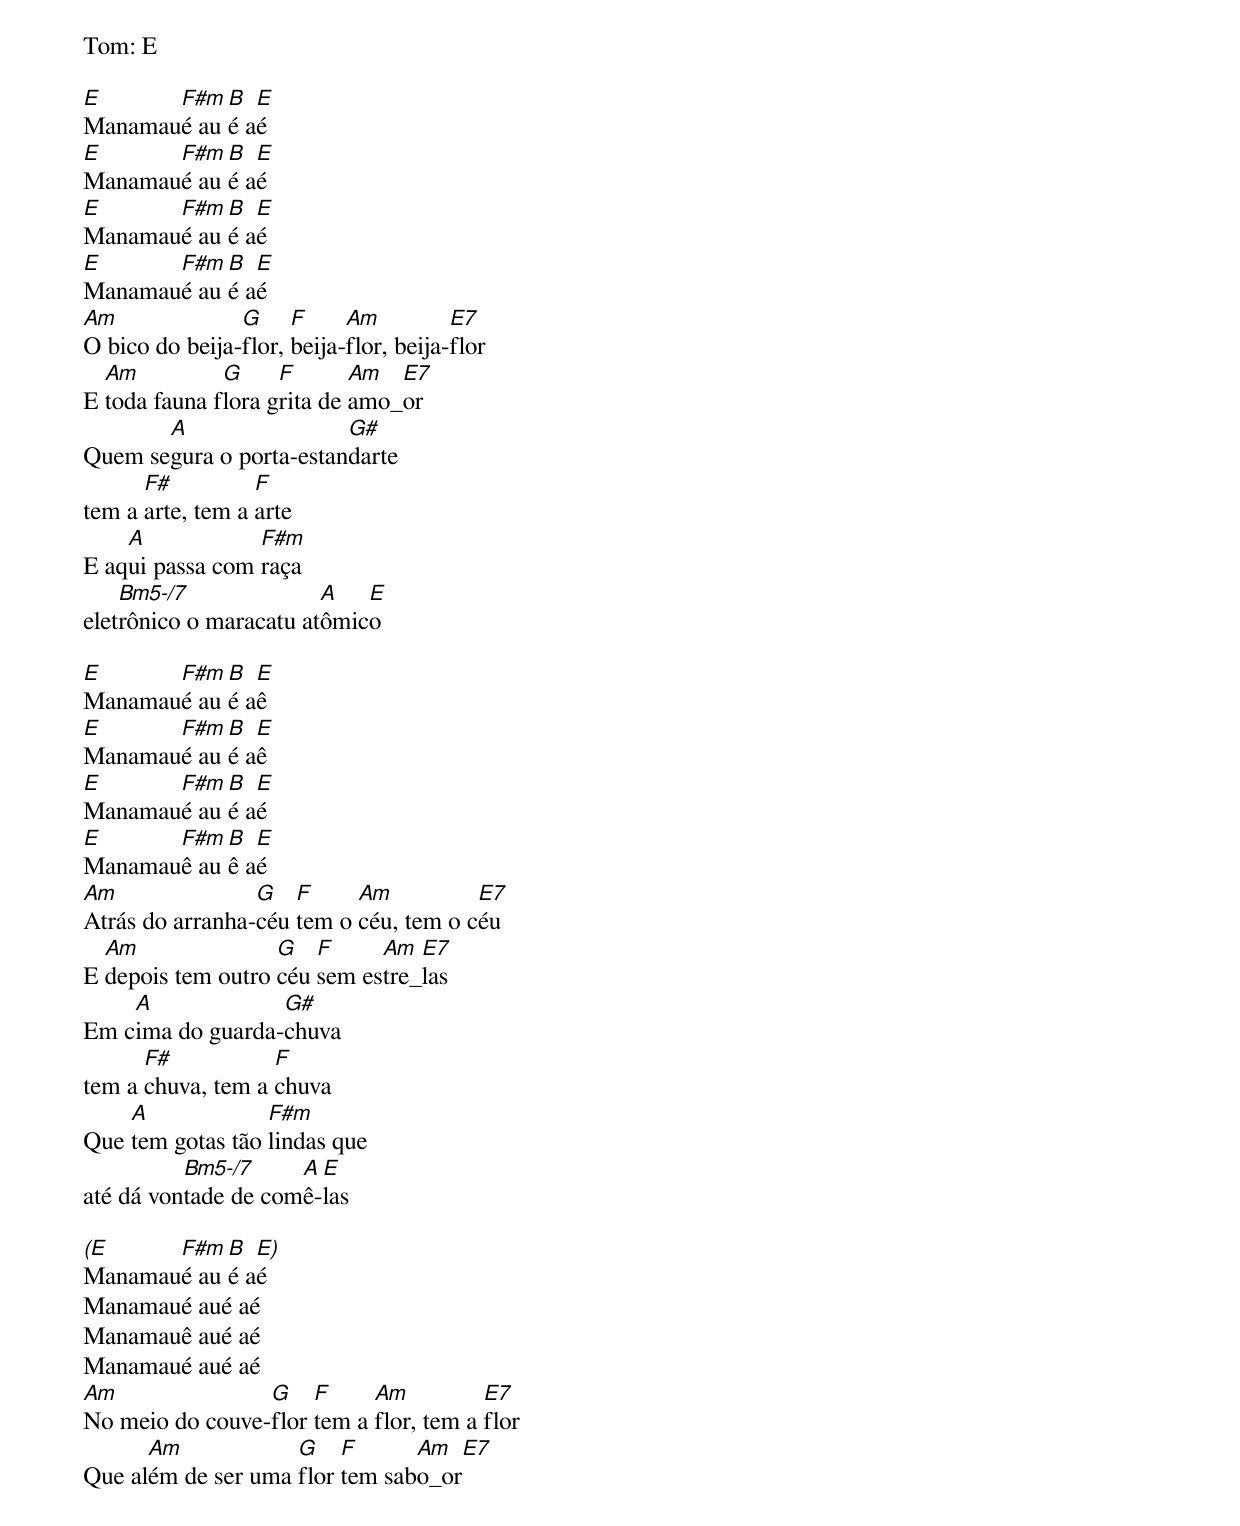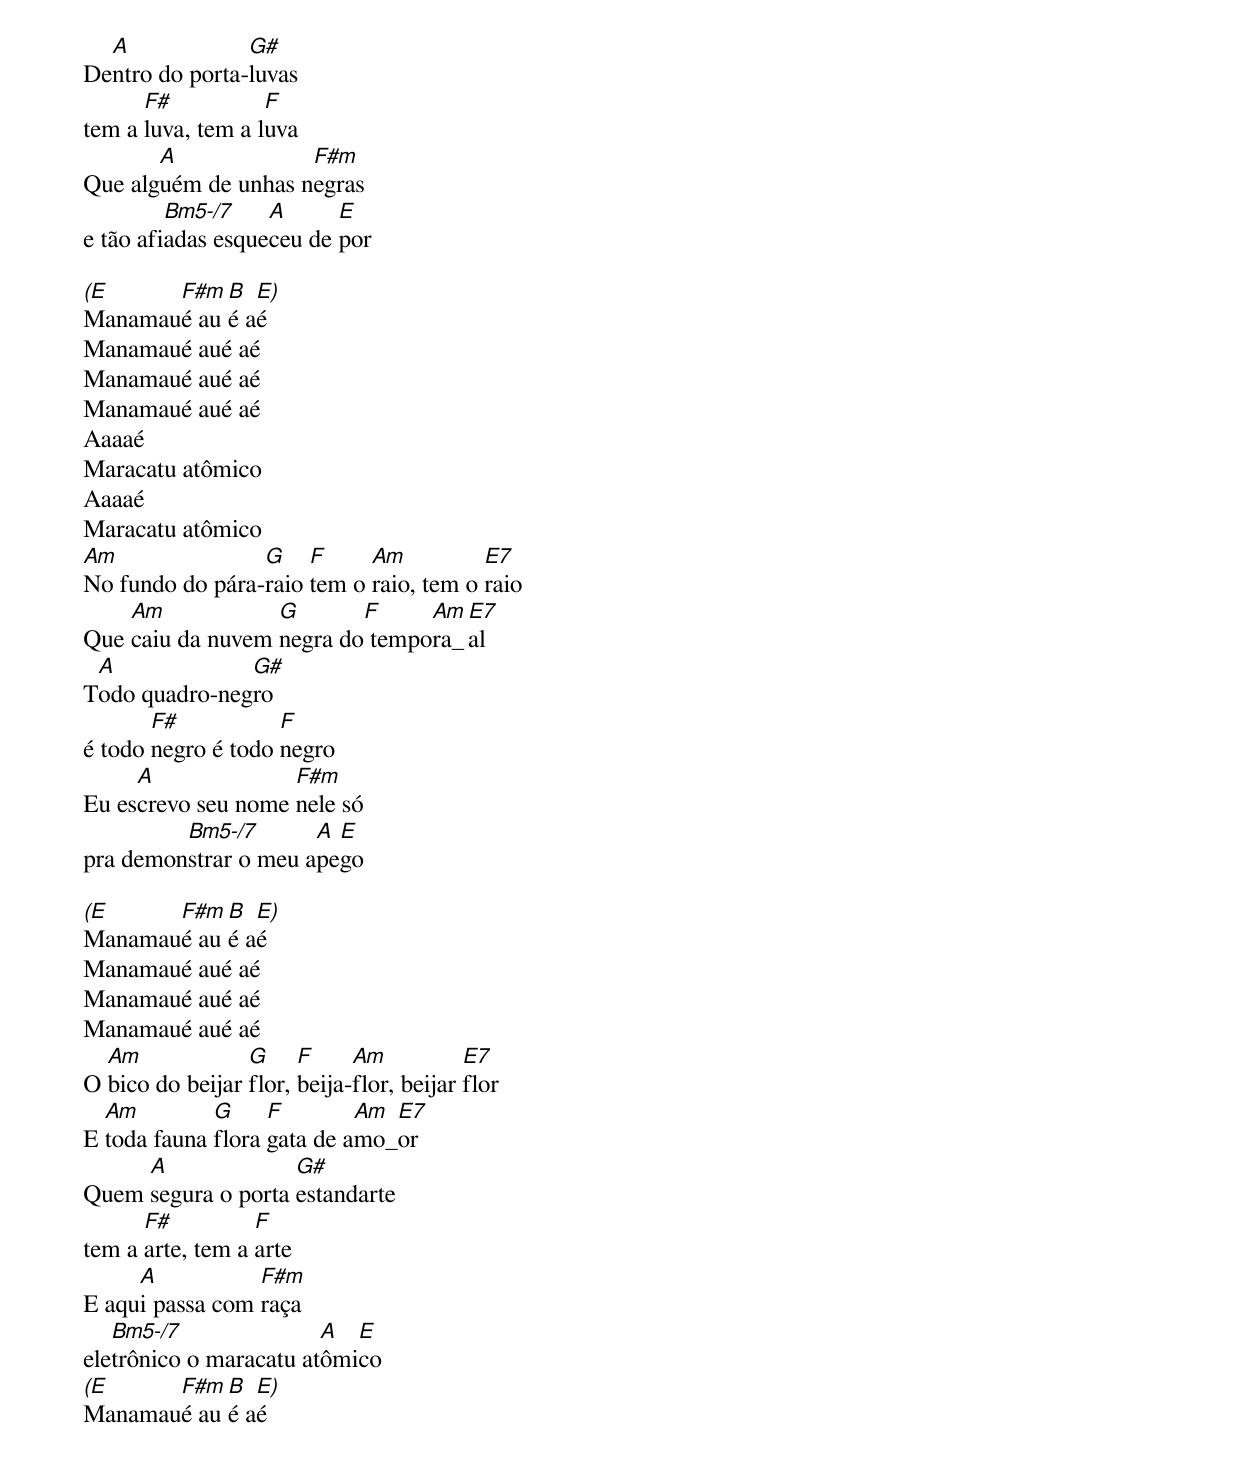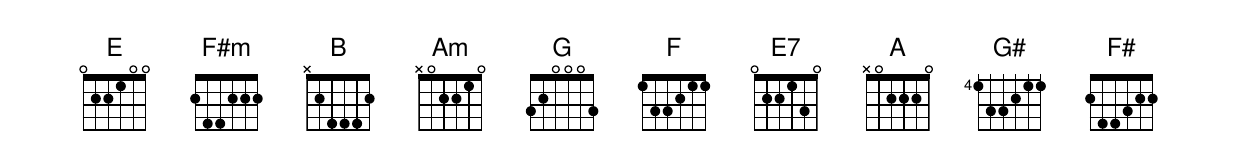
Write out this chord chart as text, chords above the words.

Tom: E

E      F#m B  E
Manamaué aué aé
E      F#m B  E
Manamaué aué aé
E      F#m B  E
Manamaué aué aé
E      F#m B  E
Manamaué aué aé
Am              G     F     Am          E7
O bico do beija-flor, beija-flor, beija-flor
  Am          G     F       Am  E7
E toda fauna flora grita de amo_or
       A                 G#
Quem segura o porta-estandarte
      F#          F
tem a arte, tem a arte
    A            F#m
E aqui passa com raça
    Bm5-/7              A   E
eletrônico o maracatu atômico

E      F#m B  E
Manamaué aué aê
E      F#m B  E
Manamaué aué aê
E      F#m B  E
Manamaué aué aé
E      F#m B  E
Manamauê auê aé
Am               G   F     Am          E7
Atrás do arranha-céu tem o céu, tem o céu
  Am               G   F     Am  E7
E depois tem outro céu sem estre_las
    A             G#
Em cima do guarda-chuva
      F#           F
tem a chuva, tem a chuva
    A             F#m
Que tem gotas tão lindas que
          Bm5-/7     A E
até dá vontade de comê-las

(E     F#m B  E)
Manamaué aué aé
Manamaué aué aé
Manamauê aué aé
Manamaué aué aé
Am               G    F     Am          E7
No meio do couve-flor tem a flor, tem a flor
      Am            G    F      Am  E7
Que além de ser uma flor tem sabo_or
  A             G#
Dentro do porta-luvas
      F#           F
tem a luva, tem a luva
       A             F#m
Que alguém de unhas negras
         Bm5-/7    A      E
e tão afiadas esqueceu de por

(E     F#m B  E)
Manamaué aué aé
Manamaué aué aé
Manamaué aué aé
Manamaué aué aé
Aaaaé
Maracatu atômico
Aaaaé
Maracatu atômico
Am               G    F     Am          E7
No fundo do pára-raio tem o raio, tem o raio
    Am            G       F     Am E7
Que caiu da nuvem negra do tempora_al
 A             G#
Todo quadro-negro
       F#           F
é todo negro é todo negro
     A              F#m
Eu escrevo seu nome nele só
         Bm5-/7       A E
pra demonstrar o meu apego

(E     F#m B  E)
Manamaué aué aé
Manamaué aué aé
Manamaué aué aé
Manamaué aué aé
  Am             G     F     Am           E7
O bico do beijar flor, beija-flor, beijar flor
  Am         G     F        Am E7
E toda fauna flora gata de amo_or
     A              G#
Quem segura o porta estandarte
      F#          F
tem a arte, tem a arte
     A           F#m
E aqui passa com raça
   Bm5-/7               A  E
eletrônico o maracatu atômico
(E     F#m B  E)
Manamaué aué aé
